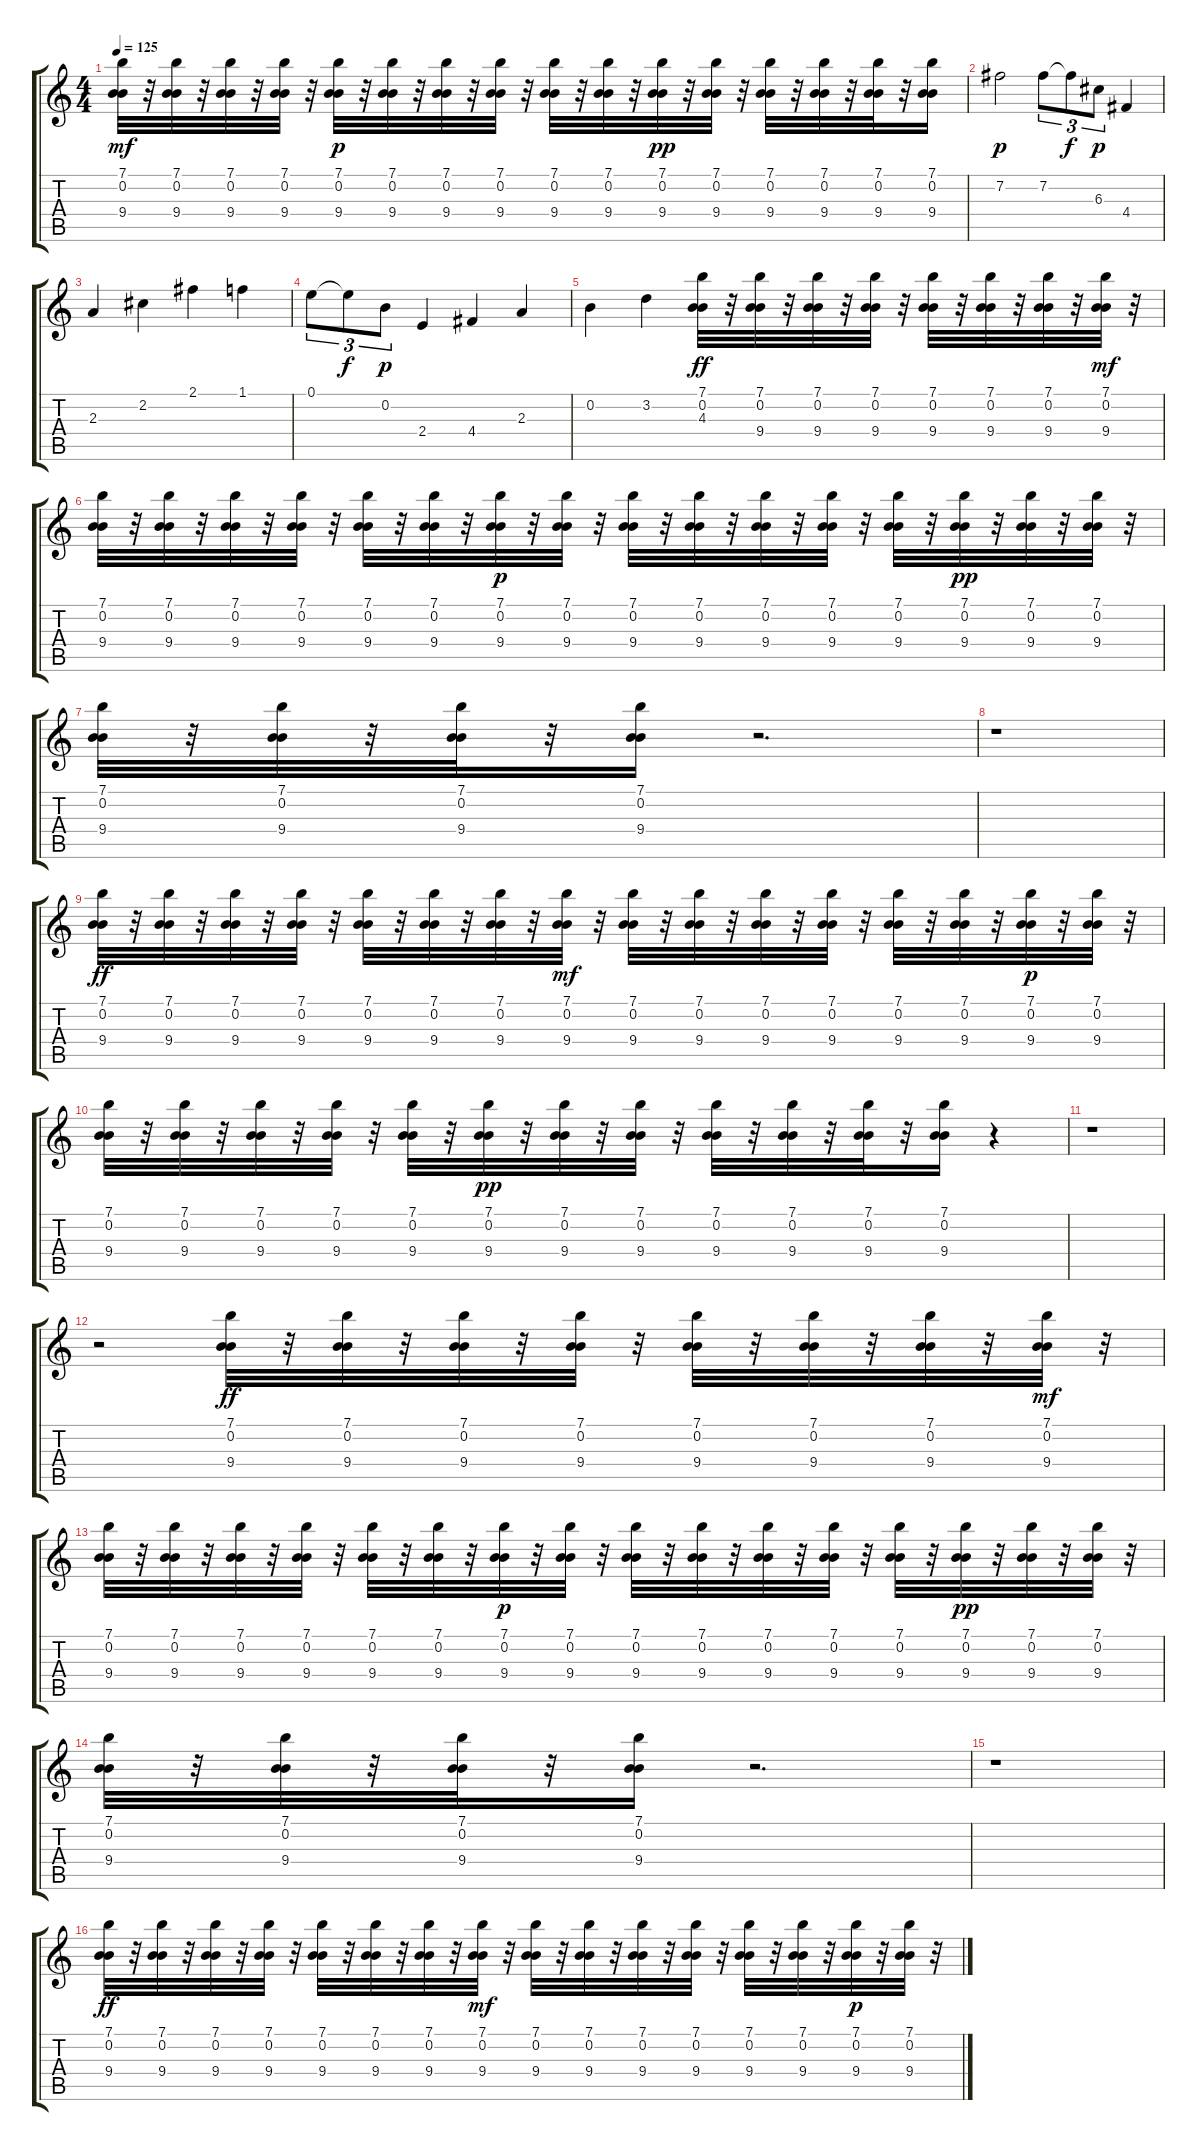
\track "" {instrument electricguitarjazz}
\staff {score tabs}
\tuning (E4 B3 G3 D3 A2 E2) {hide}
\ts (4 4)
\tempo 125
\clef g2
\ks c
(7.1 0.2 9.4).32{dy mf} r.32 (7.1 0.2 9.4).32 r.32 (7.1 0.2 9.4).32 r.32 (7.1 0.2 9.4).32 r.32 (7.1 0.2 9.4).32{dy p} r.32 (7.1 0.2 9.4).32 r.32 (7.1 0.2 9.4).32 r.32 (7.1 0.2 9.4).32 r.32 (7.1 0.2 9.4).32 r.32 (7.1 0.2 9.4).32 r.32 (7.1 0.2 9.4).32{dy pp} r.32 (7.1 0.2 9.4).32 r.32 (7.1 0.2 9.4).32 r.32 (7.1 0.2 9.4).32 r.32 (7.1 0.2 9.4).32 r.32 (7.1 0.2 9.4).16 |
7.2.2{dy p} 7.2.8{tu (3 2)} 7.2{t}.8{tu (3 2) dy f} 6.3.8{tu (3 2) dy p} 4.4.4 |
2.3.4 2.2.4 2.1.4 1.1.4 |
0.1.8{tu (3 2)} 0.1{t}.8{tu (3 2) dy f} 0.2.8{tu (3 2) dy p} 2.4.4 4.4.4 2.3.4 |
0.2.4 3.2.4 (7.1 0.2 4.3).32{dy ff} r.32 (7.1 0.2 9.4).32 r.32 (7.1 0.2 9.4).32 r.32 (7.1 0.2 9.4).32 r.32 (7.1 0.2 9.4).32 r.32 (7.1 0.2 9.4).32 r.32 (7.1 0.2 9.4).32 r.32 (7.1 0.2 9.4).32{dy mf} r.32 |
(7.1 0.2 9.4).32 r.32 (7.1 0.2 9.4).32 r.32 (7.1 0.2 9.4).32 r.32 (7.1 0.2 9.4).32 r.32 (7.1 0.2 9.4).32 r.32 (7.1 0.2 9.4).32 r.32 (7.1 0.2 9.4).32{dy p} r.32 (7.1 0.2 9.4).32 r.32 (7.1 0.2 9.4).32 r.32 (7.1 0.2 9.4).32 r.32 (7.1 0.2 9.4).32 r.32 (7.1 0.2 9.4).32 r.32 (7.1 0.2 9.4).32 r.32 (7.1 0.2 9.4).32{dy pp} r.32 (7.1 0.2 9.4).32 r.32 (7.1 0.2 9.4).32 r.32 |
(7.1 0.2 9.4).32 r.32 (7.1 0.2 9.4).32 r.32 (7.1 0.2 9.4).32 r.32 (7.1 0.2 9.4).16 r.2{d} |
r.1 |
(7.1 0.2 9.4).32{dy ff} r.32 (7.1 0.2 9.4).32 r.32 (7.1 0.2 9.4).32 r.32 (7.1 0.2 9.4).32 r.32 (7.1 0.2 9.4).32 r.32 (7.1 0.2 9.4).32 r.32 (7.1 0.2 9.4).32 r.32 (7.1 0.2 9.4).32{dy mf} r.32 (7.1 0.2 9.4).32 r.32 (7.1 0.2 9.4).32 r.32 (7.1 0.2 9.4).32 r.32 (7.1 0.2 9.4).32 r.32 (7.1 0.2 9.4).32 r.32 (7.1 0.2 9.4).32 r.32 (7.1 0.2 9.4).32{dy p} r.32 (7.1 0.2 9.4).32 r.32 |
(7.1 0.2 9.4).32 r.32 (7.1 0.2 9.4).32 r.32 (7.1 0.2 9.4).32 r.32 (7.1 0.2 9.4).32 r.32 (7.1 0.2 9.4).32 r.32 (7.1 0.2 9.4).32{dy pp} r.32 (7.1 0.2 9.4).32 r.32 (7.1 0.2 9.4).32 r.32 (7.1 0.2 9.4).32 r.32 (7.1 0.2 9.4).32 r.32 (7.1 0.2 9.4).32 r.32 (7.1 0.2 9.4).16 r.4 |
r.1 |
r.2 (7.1 0.2 9.4).32{dy ff} r.32 (7.1 0.2 9.4).32 r.32 (7.1 0.2 9.4).32 r.32 (7.1 0.2 9.4).32 r.32 (7.1 0.2 9.4).32 r.32 (7.1 0.2 9.4).32 r.32 (7.1 0.2 9.4).32 r.32 (7.1 0.2 9.4).32{dy mf} r.32 |
(7.1 0.2 9.4).32 r.32 (7.1 0.2 9.4).32 r.32 (7.1 0.2 9.4).32 r.32 (7.1 0.2 9.4).32 r.32 (7.1 0.2 9.4).32 r.32 (7.1 0.2 9.4).32 r.32 (7.1 0.2 9.4).32{dy p} r.32 (7.1 0.2 9.4).32 r.32 (7.1 0.2 9.4).32 r.32 (7.1 0.2 9.4).32 r.32 (7.1 0.2 9.4).32 r.32 (7.1 0.2 9.4).32 r.32 (7.1 0.2 9.4).32 r.32 (7.1 0.2 9.4).32{dy pp} r.32 (7.1 0.2 9.4).32 r.32 (7.1 0.2 9.4).32 r.32 |
(7.1 0.2 9.4).32 r.32 (7.1 0.2 9.4).32 r.32 (7.1 0.2 9.4).32 r.32 (7.1 0.2 9.4).16 r.2{d} |
r.1 |
(7.1 0.2 9.4).32{dy ff} r.32 (7.1 0.2 9.4).32 r.32 (7.1 0.2 9.4).32 r.32 (7.1 0.2 9.4).32 r.32 (7.1 0.2 9.4).32 r.32 (7.1 0.2 9.4).32 r.32 (7.1 0.2 9.4).32 r.32 (7.1 0.2 9.4).32{dy mf} r.32 (7.1 0.2 9.4).32 r.32 (7.1 0.2 9.4).32 r.32 (7.1 0.2 9.4).32 r.32 (7.1 0.2 9.4).32 r.32 (7.1 0.2 9.4).32 r.32 (7.1 0.2 9.4).32 r.32 (7.1 0.2 9.4).32{dy p} r.32 (7.1 0.2 9.4).32 r.32
